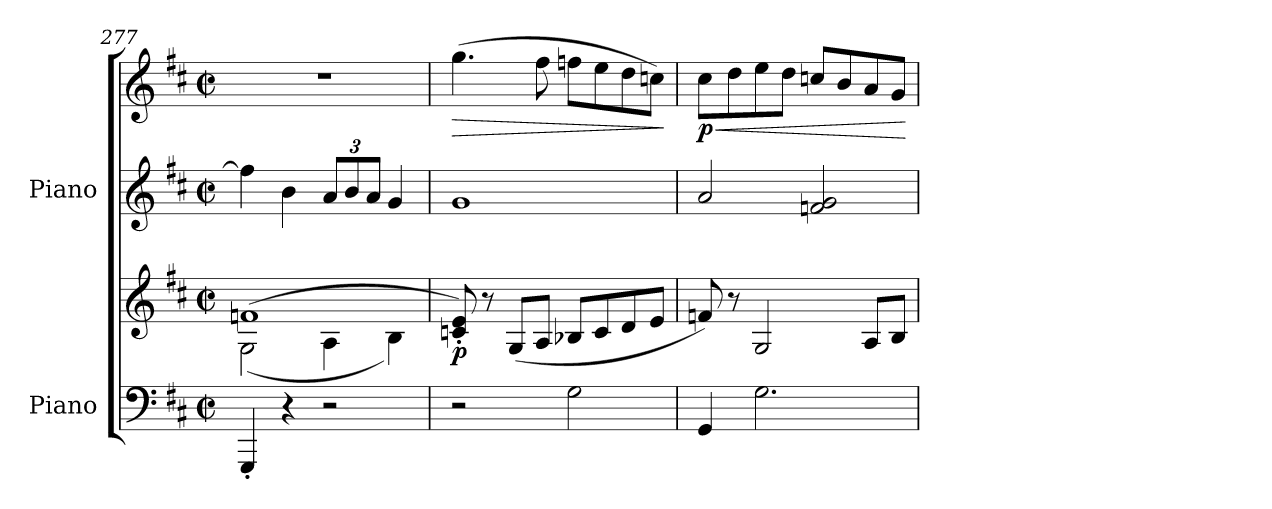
**kern	**kern	**dynam	**kern	**kern	**dynam
*part2	*part2	*part2	*part1	*part1	*part1
*staff4	*staff3	*staff3/4	*staff2	*staff1	*staff1/2
*I"Piano	*	*	*I"Piano	*	*
*I'Pno.	*	*	*I'Pno.	*	*
*clefF4	*clefG2	*	*clefG2	*clefG2	*
*k[f#c#]	*k[f#c#]	*	*k[f#c#]	*k[f#c#]	*
*M2/2	*M2/2	*	*M2/2	*M2/2	*
*met(c|)	*met(c|)	*	*met(c|)	*met(c|)	*
=277	=277	=277	=277	=277	=277
*	*^	*	*	*	*
4GGG'/	(>1fn	(<2G\	.	4ff\]	1r	.
4r	.	.	.	4b\	.	.
*	*	*	*	*Xbrackettup	*	*
2r	.	4A\	.	12a/L	.	.
.	.	.	.	12b/	.	.
.	.	.	.	12a/J	.	.
.	.	4B\)	.	4g/	.	.
=278	=278	=278	=278	=278	=278	=278
!	!	!	!LO:DY:b	!	!	!LO:HP:b
*	*v	*v	*	*	*	*
2r	8cn/' 8e/')	p	1g	(>4.gg\	>
.	8r	.	.	.	.
.	(<8G/L	.	.	.	.
.	8A/J	.	.	8ff#\	.
2G\	8B-X/L	.	.	8ffn\L	.
.	8c/	.	.	8ee\	.
.	8d/	.	.	8dd\	.
.	8e/J	.	.	8ccn\J)	.
.	.	.	.	.	]
=279	=279	=279	=279	=279	=279
!	!	!	!	!	!LO:HP:b
!	!	!	!	!	!LO:DY:n=1:b
4GG/	8fn/)	.	2a/	8cc#\L	< p
.	8r	.	.	8dd\	.
2.G\	2G/	.	.	8ee\	.
.	.	.	.	8dd\J	.
.	.	.	2fn/ 2g/	8ccn/L	.
.	.	.	.	8b/	.
.	8A/L	.	.	8a/	.
.	8B/J	.	.	8g/J	.
.	.	.	.	.	[
=	=	=	=	=	=
*-	*-	*-	*-	*-	*-
